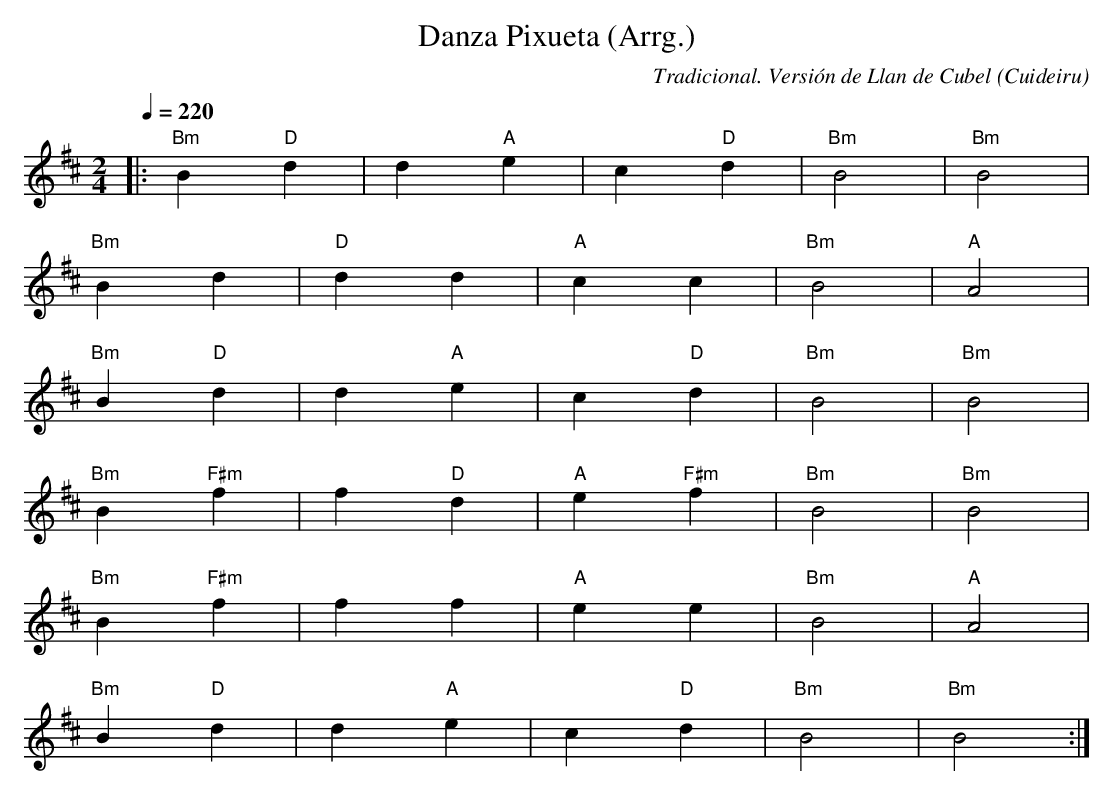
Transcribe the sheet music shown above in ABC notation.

X:1
T:Danza Pixueta (Arrg.)
C:Tradicional. Versión de Llan de Cubel
O:Cuideiru
M:2/4
L:1/4
Q:1/4=220
K:D
|:"Bm"B "D"d|d "A"e|c "D"d|"Bm"B2|"Bm"B2|
"Bm"B d|"D"d d|"A"c c|"Bm"B2|"A"A2|
"Bm"B "D"d|d "A"e|c "D"d|"Bm"B2|"Bm"B2|
"Bm"B "F#m"f|f "D"d|"A"e "F#m"f|"Bm"B2|"Bm"B2|
"Bm"B "F#m"f|f f|"A"e e|"Bm"B2|"A"A2|
"Bm"B "D"d|d "A"e|c "D"d|"Bm"B2|"Bm"B2:|
